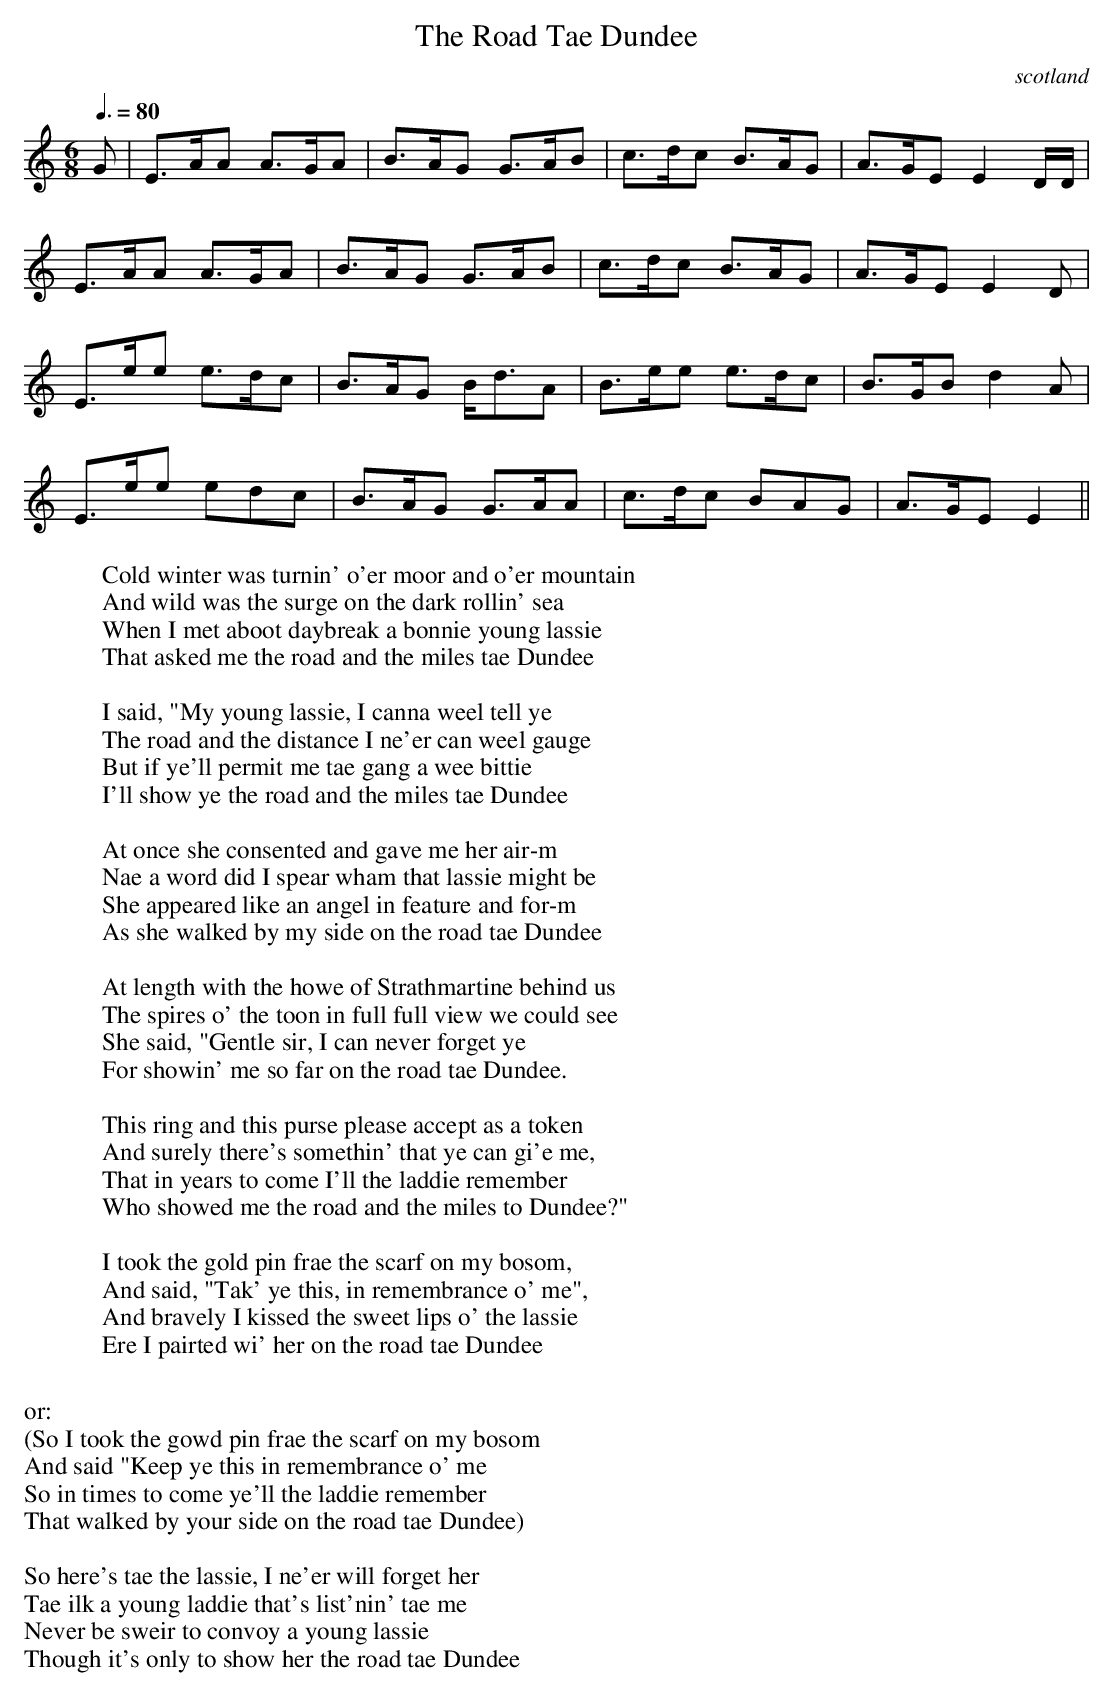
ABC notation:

X:1
T:Road Tae Dundee, The
O:scotland
M:6/8
L:1/8
Q:3/8=80
W:Cold winter was turnin' o'er moor and o'er mountain
W:And wild was the surge on the dark rollin' sea
W:When I met aboot daybreak a bonnie young lassie
W:That asked me the road and the miles tae Dundee
W:
W:I said, "My young lassie, I canna weel tell ye
W:The road and the distance I ne'er can weel gauge
W:But if ye'll permit me tae gang a wee bittie
W:I'll show ye the road and the miles tae Dundee
W:
W:At once she consented and gave me her air-m
W:Nae a word did I spear wham that lassie might be
W:She appeared like an angel in feature and for-m
W:As she walked by my side on the road tae Dundee
W:
W:At length with the howe of Strathmartine behind us
W:The spires o' the toon in full full view we could see
W:She said, "Gentle sir, I can never forget ye
W:For showin' me so far on the road tae Dundee.
W:
W:This ring and this purse please accept as a token
W:And surely there's somethin' that ye can gi'e me,
W:That in years to come I'll the laddie remember
W:Who showed me the road and the miles to Dundee?"
W:
W:I took the gold pin frae the scarf on my bosom,
W:And said, "Tak' ye this, in remembrance o' me",
W:And bravely I kissed the sweet lips o' the lassie
W:Ere I pairted wi' her on the road tae Dundee
W:
W:or:
W:(So I took the gowd pin frae the scarf on my bosom
W:And said "Keep ye this in remembrance o' me
W:So in times to come ye'll the laddie remember
W:That walked by your side on the road tae Dundee)
W:
W:So here's tae the lassie, I ne'er will forget her
W:Tae ilk a young laddie that's list'nin' tae me
W:Never be sweir to convoy a young lassie
W:Though it's only to show her the road tae Dundee
K:C
G|E3/2A/A A3/2G/A|B3/2A/G G3/2A/B|c3/2d/c B3/2A/G|A3/2G/E E2D/D/|
E3/2A/A A3/2G/A|B3/2A/G G3/2A/B|c3/2d/c B3/2A/G|A3/2G/E E2D|
E3/2e/e e3/2d/c|B3/2A/G B/d3/2A|B3/2e/e e3/2d/c|B3/2G/B d2A|
E3/2e/e edc|B3/2A/G G3/2A/A|c3/2d/c BAG|A3/2G/E E2||
